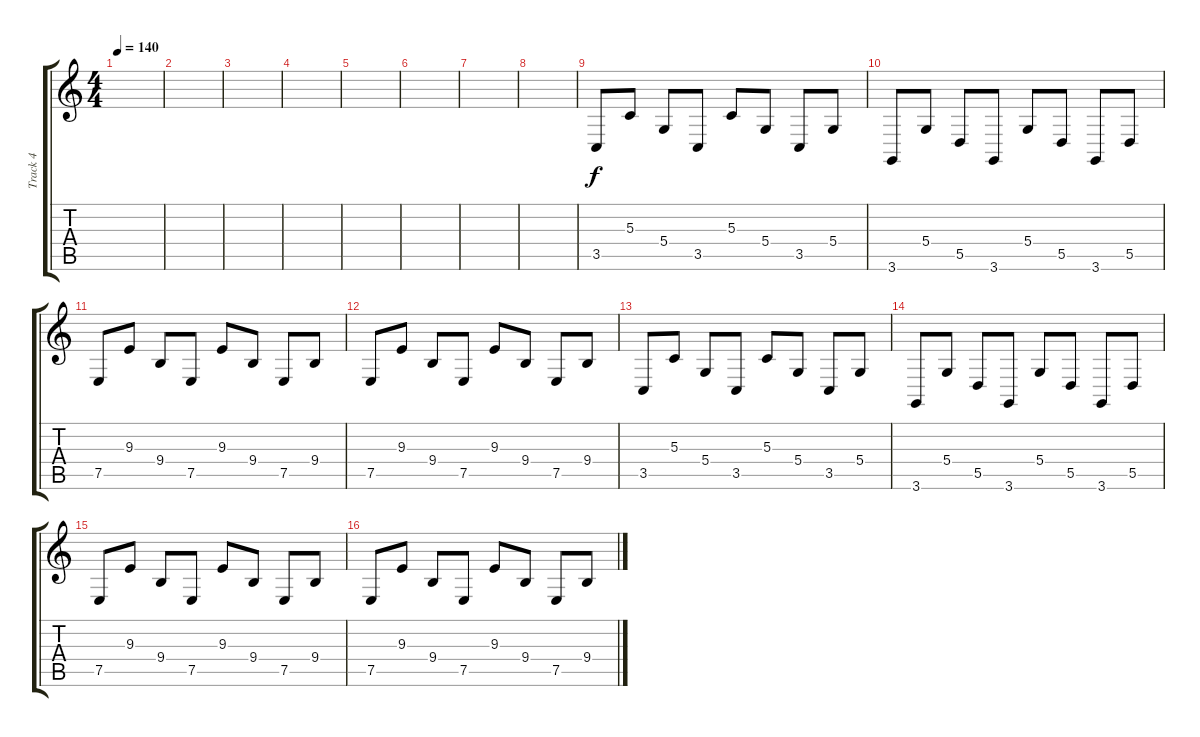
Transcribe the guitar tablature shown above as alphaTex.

\track ("Track 4" "Track 4") {instrument lead2sawtooth}
\staff {score tabs}
\tuning (E4 B3 G3 D3 A2 E2) {hide}
\ts (4 4)
\tempo 140
\clef g2
\ks c
|
|
|
|
|
|
|
|
3.5.8 5.3.8 5.4.8 3.5.8 5.3.8 5.4.8 3.5.8 5.4.8 |
3.6.8 5.4.8 5.5.8 3.6.8 5.4.8 5.5.8 3.6.8 5.5.8 |
7.5.8 9.3.8 9.4.8 7.5.8 9.3.8 9.4.8 7.5.8 9.4.8 |
7.5.8 9.3.8 9.4.8 7.5.8 9.3.8 9.4.8 7.5.8 9.4.8 |
3.5.8 5.3.8 5.4.8 3.5.8 5.3.8 5.4.8 3.5.8 5.4.8 |
3.6.8 5.4.8 5.5.8 3.6.8 5.4.8 5.5.8 3.6.8 5.5.8 |
7.5.8 9.3.8 9.4.8 7.5.8 9.3.8 9.4.8 7.5.8 9.4.8 |
7.5.8 9.3.8 9.4.8 7.5.8 9.3.8 9.4.8 7.5.8 9.4.8
